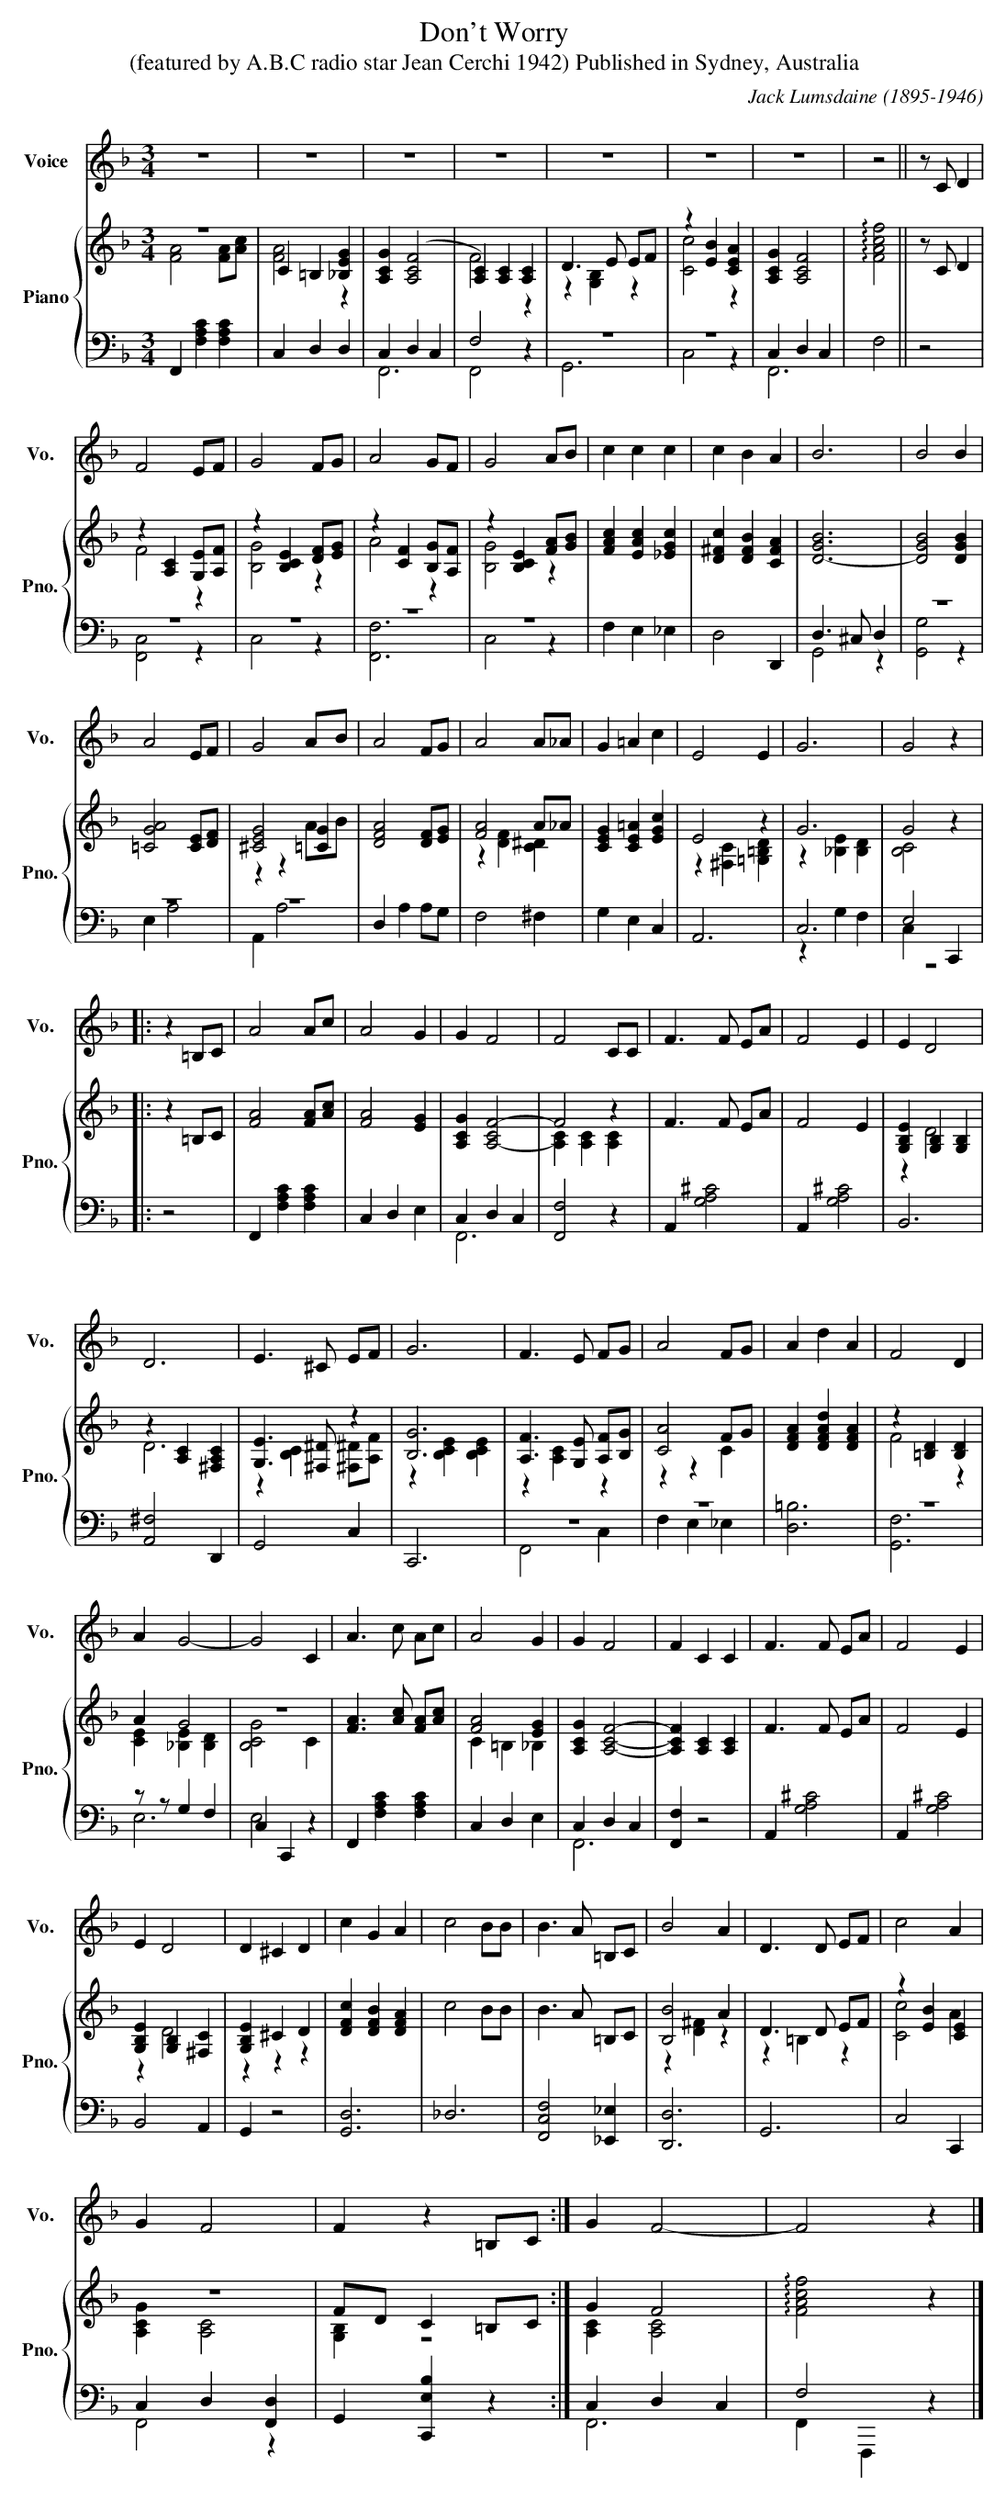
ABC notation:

X:1
T:Don't Worry
C:Jack Lumsdaine (1895-1946)
T:(featured by A.B.C radio star Jean Cerchi 1942) Published in Sydney, Australia
%%score 1 { ( 2 3 ) | ( 4 5 ) }
L:1/4
M:3/4
K:F
V:1 treble nm="Voice" snm="Vo."
V:2 treble nm="Piano" snm="Pno."
V:3 treble
V:4 bass
V:5 bass
V:1
z3 | z3 | z3 | z3 | z3 | z3 | z3 | z2 || z/ C/ D |$ F2 E/F/ | G2 F/G/ | A2 G/F/ | G2 A/B/ |
c c c | c B A | B3 | B2 B |$ A2 E/F/ | G2 A/B/ | A2 F/G/ | A2 A/_A/ | G =A c | E2 E | G3 |
G2 z |:$ z =B,/C/ | A2 A/c/ | A2 G | G F2 | F2 C/C/ | F3/2 F/ E/A/ | F2 E | E D2 |$ D3 |
E3/2 ^C/ E/F/ | G3 | F3/2 E/ F/G/ | A2 F/G/ | A d A | F2 D |$ A G2- | G2 C | A3/2 c/ A/c/ | A2 G |
G F2 | F C C | F3/2 F/ E/A/ | F2 E |$ E D2 | D ^C D | c G A | c2 B/B/ | B3/2 A/ =B,/C/ | B2 A |
D3/2 D/ E/F/ | c2 A |$ G F2 | F z =B,/C/ :| G F2- | F2 z |]
V:2
z3 | C =B, [_B,EG] | [A,CG] ([A,CF]2 | [A,C]) [A,C] [A,C] | D3/2 E/ E/F/ | z [EB] [CEA] |
[A,CG] [A,CF]2 | !arpeggio![FAcf]2 || z/ C/ D |$ z [A,C] [G,E]/[A,F]/ | z [B,CE] [DF]/[EG]/ |
z [CF] [B,G]/[A,F]/ | z [B,CE] [FA]/[GB]/ | [FAc] [EAc] [_EGc] | [D^Fc] [DFB] [CFA] | [D-GB]3 |
[DGB]2 [DGB] |$ [=CGA]2 [CE]/[DF]/ | [^CEG]2 [=CG] | [DFA]2 [DF]/[EG]/ | [FA]2 A/_A/ |
[CEG] [CE=A] [EGc] | E2 z | G3 | G2 z |:$ z =B,/C/ | [FA]2 [FA]/[Ac]/ | [FA]2 [EG] |
[A,CG] [A,-CF-]2 | F2 z | F3/2 F/ E/A/ | F2 E | [G,B,E] [G,B,] [G,B,] |$ z [A,C] [^F,A,C] |
[G,E]3/2 [^F,^D]/ z | [B,G]3 | [A,F]3/2 [G,E]/ [A,F]/[B,G]/ | [CA]2 F/G/ | [DFA] [DFAd] [DFA] |
z [=B,D] [B,D] |$ A G2 | z3 | [FA]3/2 [Ac]/ [FA]/[Ac]/ | [FA]2 [EG] | [A,CG] [A,CF]2- |
[A,CF] [A,C] [A,C] | F3/2 F/ E/A/ | F2 E |$ [G,B,E] [G,B,] [^F,C] | [G,B,E] ^C D |
[DFc] [DFB] [DFA] | c2 B/B/ | B3/2 A/ =B,/C/ | [B,B]2 A | D3/2 D/ E/F/ | z [EB] [CE] |$ z3 |
F/D/ C =B,/C/ :| G F2 | !arpeggio![FAcf]2 z |]
V:3
[FA]2 [FA]/[Ac]/ | [FA]2 z | x3 | F2 z | z [G,B,] z | [Cc]2 z | x3 | x2 || x2 |$ F2 z | [B,G]2 z |
A2 z | [B,G]2 z | x3 | x3 | x3 | x3 |$ x3 | z z A/B/ | x3 | z [DF] [C^D] | x3 |
z [^F,C] [=G,=B,D] | z [_B,E] [B,D] | [B,C]2 z |:$ x2 | x3 | x3 | x3 | [A,C] [A,C] [A,C] | x3 |
x3 | z D2 |$ D3 | z [B,C] [^F,^D]/[A,F]/ | z [B,CE] [B,CE] | z [A,C] z | z z C | x3 | F2 z |$
[CE] [_B,E] [B,D] | [B,CG]2 C | x3 | C =B, _B, | x3 | x3 | x3 | x3 |$ z D2 | z z z | x3 | x3 |
x3 | z [D^F] z | z =B, z | [Cc]2 A |$ [A,CG] [A,C]2 | [G,B,] z2 :| [A,C] [A,C]2 | x3 |]
V:4
F,, [F,A,C] [F,A,C] | C, D, D, | C, D, C, | F,2 z | z3 | z3 | C, D, C, | F,2 || z2 |$ z3 | z3 |
z3 | z3 | F, E, _E, | D,2 D,, | D,3/2 ^C,/ D, | z3 |$ z3 | z3 | D, A, A,/G,/ | F,2 ^F, |
G, E, C, | A,,3 | C,3 | E,2 C,, |:$ z2 | F,, [F,A,C] [F,A,C] | C, D, E, | C, D, C, | [F,,F,]2 z |
A,, [G,A,^C]2 | A,, [G,A,^C]2 | B,,3 |$ [A,,^F,]2 D,, | G,,2 C, | C,,3 | z3 | z3 | [D,=B,]3 |
z3 |$ z/ z/ G, F, | C, C,, z | F,, [F,A,C] [F,A,C] | C, D, E, | C, D, C, | [F,,F,] z2 |
A,, [G,A,^C]2 | A,, [G,A,^C]2 |$ B,,2 A,, | G,, z2 | [G,,D,]3 | _D,3 | [F,,C,F,]2 [_E,,_E,] |
[D,,D,]3 | G,,3 | C,2 C,, |$ C, D, [F,,D,] | G,, [C,,E,B,] z :| C, D, C, | F,2 z |]
V:5
x3 | x3 | F,,3 | F,,2 z | G,,3 | C,2 z | F,,3 | x2 || x2 |$ [F,,C,]2 z | C,2 z | [F,,F,]3 |
C,2 z | x3 | x3 | G,,2 z | [G,,G,]2 z |$ E, A,2 | A,, A,2 | x3 | x3 | x3 | x3 | z G, F, |
C, z2 |:$ x2 | x3 | x3 | F,,3 | x3 | x3 | x3 | x3 |$ x3 | x3 | x3 | F,,2 C, | F, E, _E, | x3 |
[G,,F,]3 |$ E,3 | E,2 z | x3 | x3 | F,,3 | x3 | x3 | x3 |$ x3 | x3 | x3 | x3 | x3 | x3 | x3 |
x3 |$ F,,2 z | x3 :| F,,3 | F,, F,,, z |]
